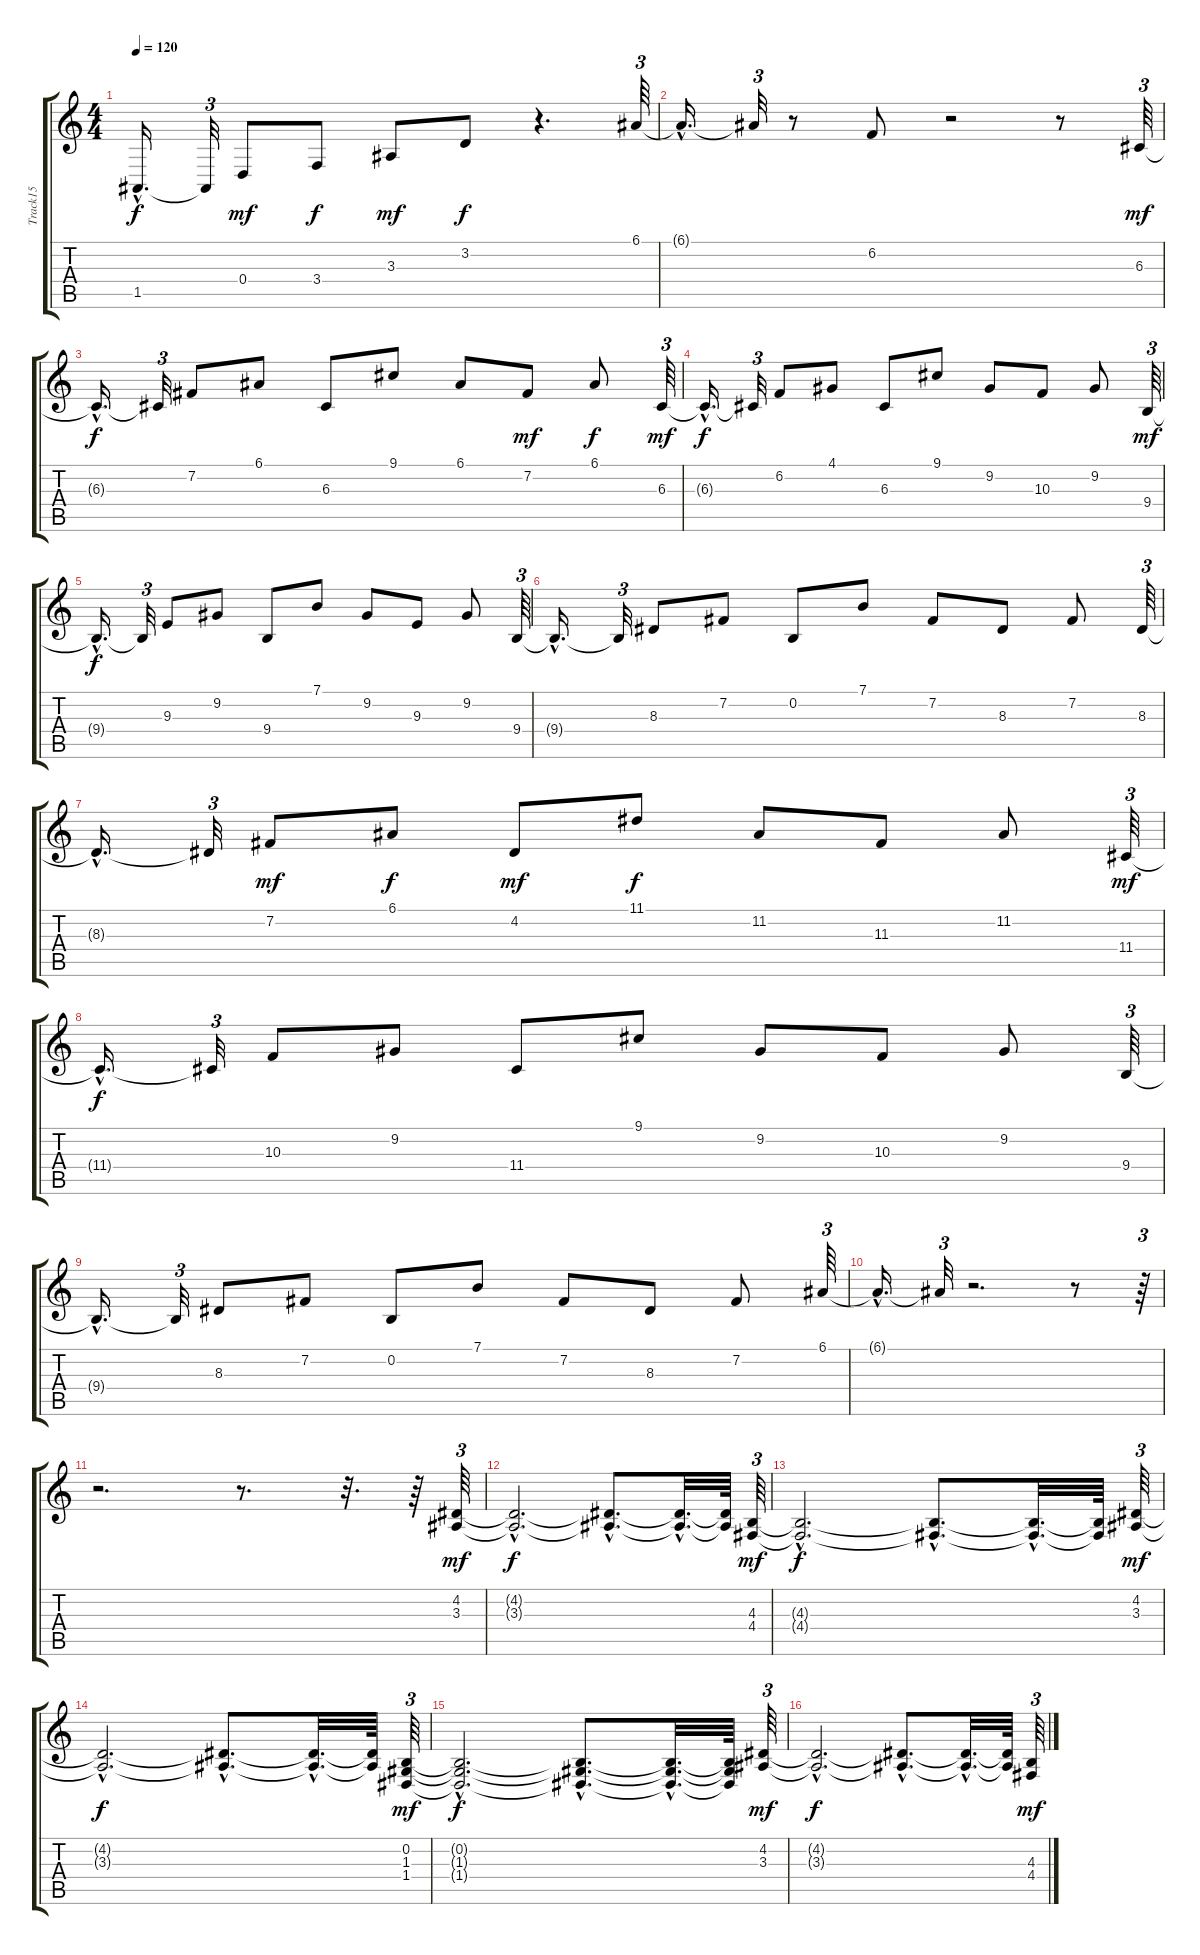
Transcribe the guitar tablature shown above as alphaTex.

\track ("Track15" "Track15") {instrument stringensemble1}
\staff {score tabs}
\tuning (E4 B3 G3 D3 A2 E2) {hide}
\ts (4 4)
\tempo 120
\clef g2
\ks c
1.5{hac t}.16{d dy f} 1.5{t}.32{tu (3 2)} 0.4.8{dy mf} 3.4.8{dy f} 3.3.8{dy mf} 3.2.8{dy f} r.4{d} 6.1.64{tu (3 2)} |
6.1{hac t}.16{d} 6.1{t}.32{tu (3 2)} r.8 6.2.8 r.2 r.8 6.3.64{tu (3 2) dy mf} |
6.3{hac t}.16{d dy f} 6.3{t}.32{tu (3 2)} 7.2.8 6.1.8 6.3.8 9.1.8 6.1.8 7.2.8{dy mf} 6.1.8{dy f} 6.3.64{tu (3 2) dy mf} |
6.3{hac t}.16{d dy f} 6.3{t}.32{tu (3 2)} 6.2.8 4.1.8 6.3.8 9.1.8 9.2.8 10.3.8 9.2.8 9.4.64{tu (3 2) dy mf} |
9.4{hac t}.16{d dy f} 9.4{t}.32{tu (3 2)} 9.3.8 9.2.8 9.4.8 7.1.8 9.2.8 9.3.8 9.2.8 9.4.64{tu (3 2)} |
9.4{hac t}.16{d} 9.4{t}.32{tu (3 2)} 8.3.8 7.2.8 0.2.8 7.1.8 7.2.8 8.3.8 7.2.8 8.3.64{tu (3 2)} |
8.3{hac t}.16{d} 8.3{t}.32{tu (3 2)} 7.2.8{dy mf} 6.1.8{dy f} 4.2.8{dy mf} 11.1.8{dy f} 11.2.8 11.3.8 11.2.8 11.4.64{tu (3 2) dy mf} |
11.4{hac t}.16{d dy f} 11.4{t}.32{tu (3 2)} 10.3.8 9.2.8 11.4.8 9.1.8 9.2.8 10.3.8 9.2.8 9.4.64{tu (3 2)} |
9.4{hac t}.16{d} 9.4{t}.32{tu (3 2)} 8.3.8 7.2.8 0.2.8 7.1.8 7.2.8 8.3.8 7.2.8 6.1.64{tu (3 2)} |
6.1{hac t}.16{d} 6.1{t}.32{tu (3 2)} r.2{d} r.8 r.64{tu (3 2)} |
r.2{d} r.8{d} r.32{d} r.64 (4.2 3.3).64{tu (3 2) dy mf volume 13 instrument pad4choir} |
(4.2{hac t} 3.3{hac t}).2{d dy f} (4.2{hac t} 3.3{hac t}).8{d} (4.2{hac t} 3.3{hac t}).32{d} (4.2{t} 3.3{t}).64 (4.3 4.4).64{tu (3 2) dy mf} |
(4.3{hac t} 4.4{hac t}).2{d dy f} (4.3{hac t} 4.4{hac t}).8{d} (4.3{hac t} 4.4{hac t}).32{d} (4.3{t} 4.4{t}).64 (4.2 3.3).64{tu (3 2) dy mf} |
(4.2{hac t} 3.3{hac t}).2{d dy f} (4.2{hac t} 3.3{hac t}).8{d} (4.2{hac t} 3.3{hac t}).32{d} (4.2{t} 3.3{t}).64 (0.2 1.3 1.4).64{tu (3 2) dy mf} |
(0.2{hac t} 1.3{hac t} 1.4{hac t}).2{d dy f} (0.2{hac t} 1.3{hac t} 1.4{hac t}).8{d} (0.2{hac t} 1.3{hac t} 1.4{hac t}).32{d} (0.2{t} 1.3{t} 1.4{t}).64 (4.2 3.3).64{tu (3 2) dy mf} |
(4.2{hac t} 3.3{hac t}).2{d dy f} (4.2{hac t} 3.3{hac t}).8{d} (4.2{hac t} 3.3{hac t}).32{d} (4.2{t} 3.3{t}).64 (4.3 4.4).64{tu (3 2) dy mf}
